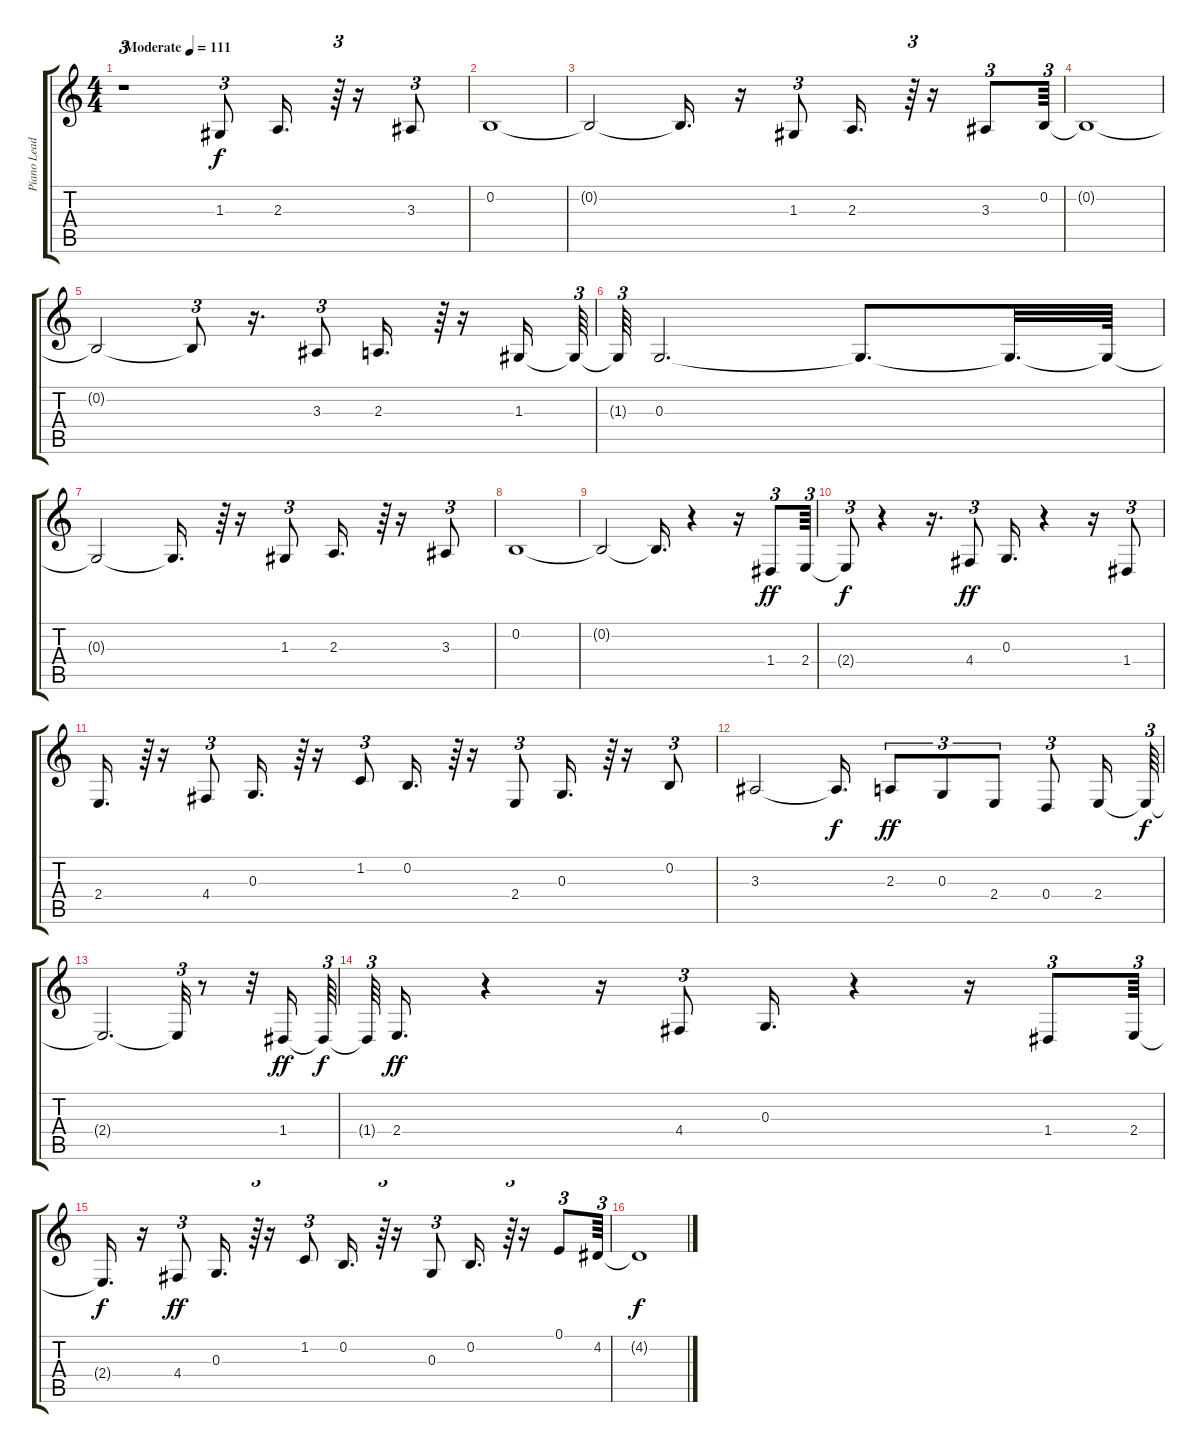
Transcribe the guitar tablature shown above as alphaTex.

\track ("Piano Lead" "Piano Lead") {solo instrument acousticgrandpiano}
\staff {score tabs}
\tuning (E4 B3 G3 D3 A2 E2) {hide}
\ts (4 4)
\tempo (111 "Moderate")
\clef g2
\ks c
r.1{tu (3 2) dy f instrument acousticgrandpiano} 1.3.8{tu (3 2)} 2.3.16{d} r.64{tu (3 2)} r.16 3.3.8{tu (3 2)} |
0.2.1 |
0.2{t}.2 0.2{t}.16{d} r.16 1.3.8{tu (3 2)} 2.3.16{d} r.64{tu (3 2)} r.16 3.3.8{tu (3 2)} 0.2.64{tu (3 2)} |
0.2{t}.1 |
0.2{t}.2 0.2{t}.8{tu (3 2)} r.16{d} 3.3.8{tu (3 2)} 2.3.16{d} r.64{tu (3 2)} r.16 1.3.16 1.3{t}.64{tu (3 2)} |
1.3{t}.64{tu (3 2)} 0.3.2{d} 0.3{t}.8{d} 0.3{t}.32{d} 0.3{t}.64 |
0.3{t}.2 0.3{t}.16{d} r.64{tu (3 2)} r.16 1.3.8{tu (3 2)} 2.3.16{d} r.64{tu (3 2)} r.16 3.3.8{tu (3 2)} |
0.2.1 |
0.2{t}.2 0.2{t}.16{d} r.4 r.16 1.4.8{tu (3 2) dy ff} 2.4.64{tu (3 2)} |
2.4{t}.8{tu (3 2) dy f} r.4 r.16{d} 4.4.8{tu (3 2) dy ff} 0.3.16{d} r.4 r.16 1.4.8{tu (3 2)} |
2.4.16{d} r.64{tu (3 2)} r.16 4.4.8{tu (3 2)} 0.3.16{d} r.64{tu (3 2)} r.16 1.2.8{tu (3 2)} 0.2.16{d} r.64{tu (3 2)} r.16 2.4.8{tu (3 2)} 0.3.16{d} r.64{tu (3 2)} r.16 0.2.8{tu (3 2)} |
3.3.2 3.3{t}.16{d dy f} 2.3.8{tu (3 2) dy ff} 0.3.8{tu (3 2)} 2.4.8{tu (3 2)} 0.4.8{tu (3 2)} 2.4.16 2.4{t}.64{tu (3 2) dy f} |
2.4{t}.2{d} 2.4{t}.32{tu (3 2)} r.8 r.32 1.4.16{dy ff} 1.4{t}.64{tu (3 2) dy f} |
1.4{t}.64{tu (3 2)} 2.4.16{d dy ff} r.4 r.16 4.4.8{tu (3 2)} 0.3.16{d} r.4 r.16 1.4.8{tu (3 2)} 2.4.64{tu (3 2)} |
2.4{t}.16{d dy f} r.16 4.4.8{tu (3 2) dy ff} 0.3.16{d} r.64{tu (3 2)} r.16 1.2.8{tu (3 2)} 0.2.16{d} r.64{tu (3 2)} r.16 0.3.8{tu (3 2)} 0.2.16{d} r.64{tu (3 2)} r.16 0.1.8{tu (3 2)} 4.2.64{tu (3 2)} |
4.2{t}.1{dy f}
